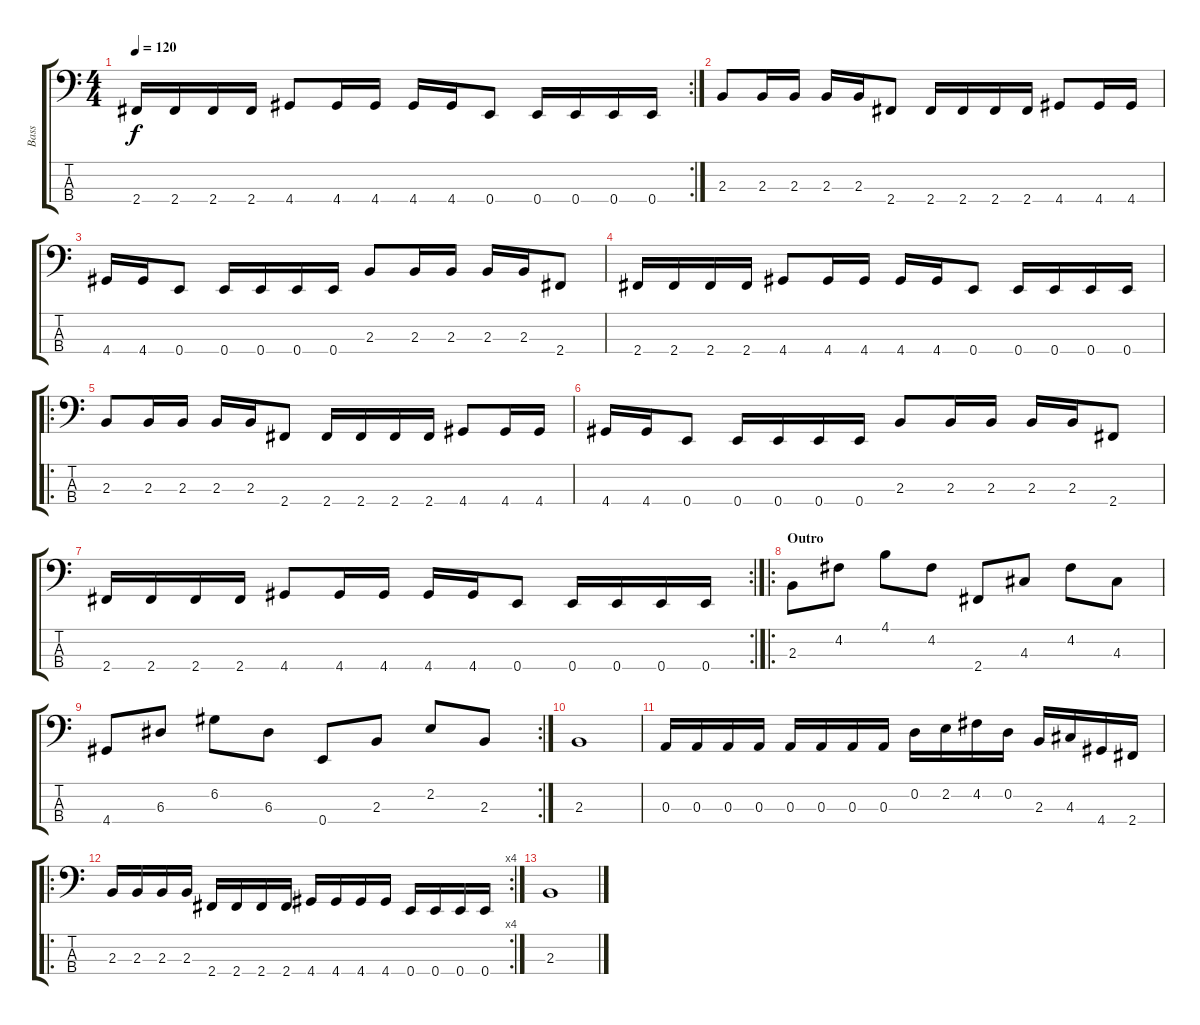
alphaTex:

\track ("Bass" "Bass") {instrument electricbasspick}
\staff {score tabs}
\tuning (G2 D2 A1 E1) {hide}
\rc 2
\ts (4 4)
\tempo 120
\clef f4
\ks c
2.4.16{dy f} 2.4.16 2.4.16 2.4.16 4.4.8 4.4.16 4.4.16 4.4.16 4.4.16 0.4.8 0.4.16 0.4.16 0.4.16 0.4.16 |
2.3.8 2.3.16 2.3.16 2.3.16 2.3.16 2.4.8 2.4.16 2.4.16 2.4.16 2.4.16 4.4.8 4.4.16 4.4.16 |
4.4.16 4.4.16 0.4.8 0.4.16 0.4.16 0.4.16 0.4.16 2.3.8 2.3.16 2.3.16 2.3.16 2.3.16 2.4.8 |
2.4.16 2.4.16 2.4.16 2.4.16 4.4.8 4.4.16 4.4.16 4.4.16 4.4.16 0.4.8 0.4.16 0.4.16 0.4.16 0.4.16 |
\ro
2.3.8 2.3.16 2.3.16 2.3.16 2.3.16 2.4.8 2.4.16 2.4.16 2.4.16 2.4.16 4.4.8 4.4.16 4.4.16 |
4.4.16 4.4.16 0.4.8 0.4.16 0.4.16 0.4.16 0.4.16 2.3.8 2.3.16 2.3.16 2.3.16 2.3.16 2.4.8 |
\rc 2
2.4.16 2.4.16 2.4.16 2.4.16 4.4.8 4.4.16 4.4.16 4.4.16 4.4.16 0.4.8 0.4.16 0.4.16 0.4.16 0.4.16 |
\ro
\section ("" "Outro")
2.3.8 4.2.8 4.1.8 4.2.8 2.4.8 4.3.8 4.2.8 4.3.8 |
\rc 2
4.4.8 6.3.8 6.2.8 6.3.8 0.4.8 2.3.8 2.2.8 2.3.8 |
2.3.1 |
0.3.16 0.3.16 0.3.16 0.3.16 0.3.16 0.3.16 0.3.16 0.3.16 0.2.16 2.2.16 4.2.16 0.2.16 2.3.16 4.3.16 4.4.16 2.4.16 |
\ro
\rc 4
2.3.16 2.3.16 2.3.16 2.3.16 2.4.16 2.4.16 2.4.16 2.4.16 4.4.16 4.4.16 4.4.16 4.4.16 0.4.16 0.4.16 0.4.16 0.4.16 |
2.3.1
